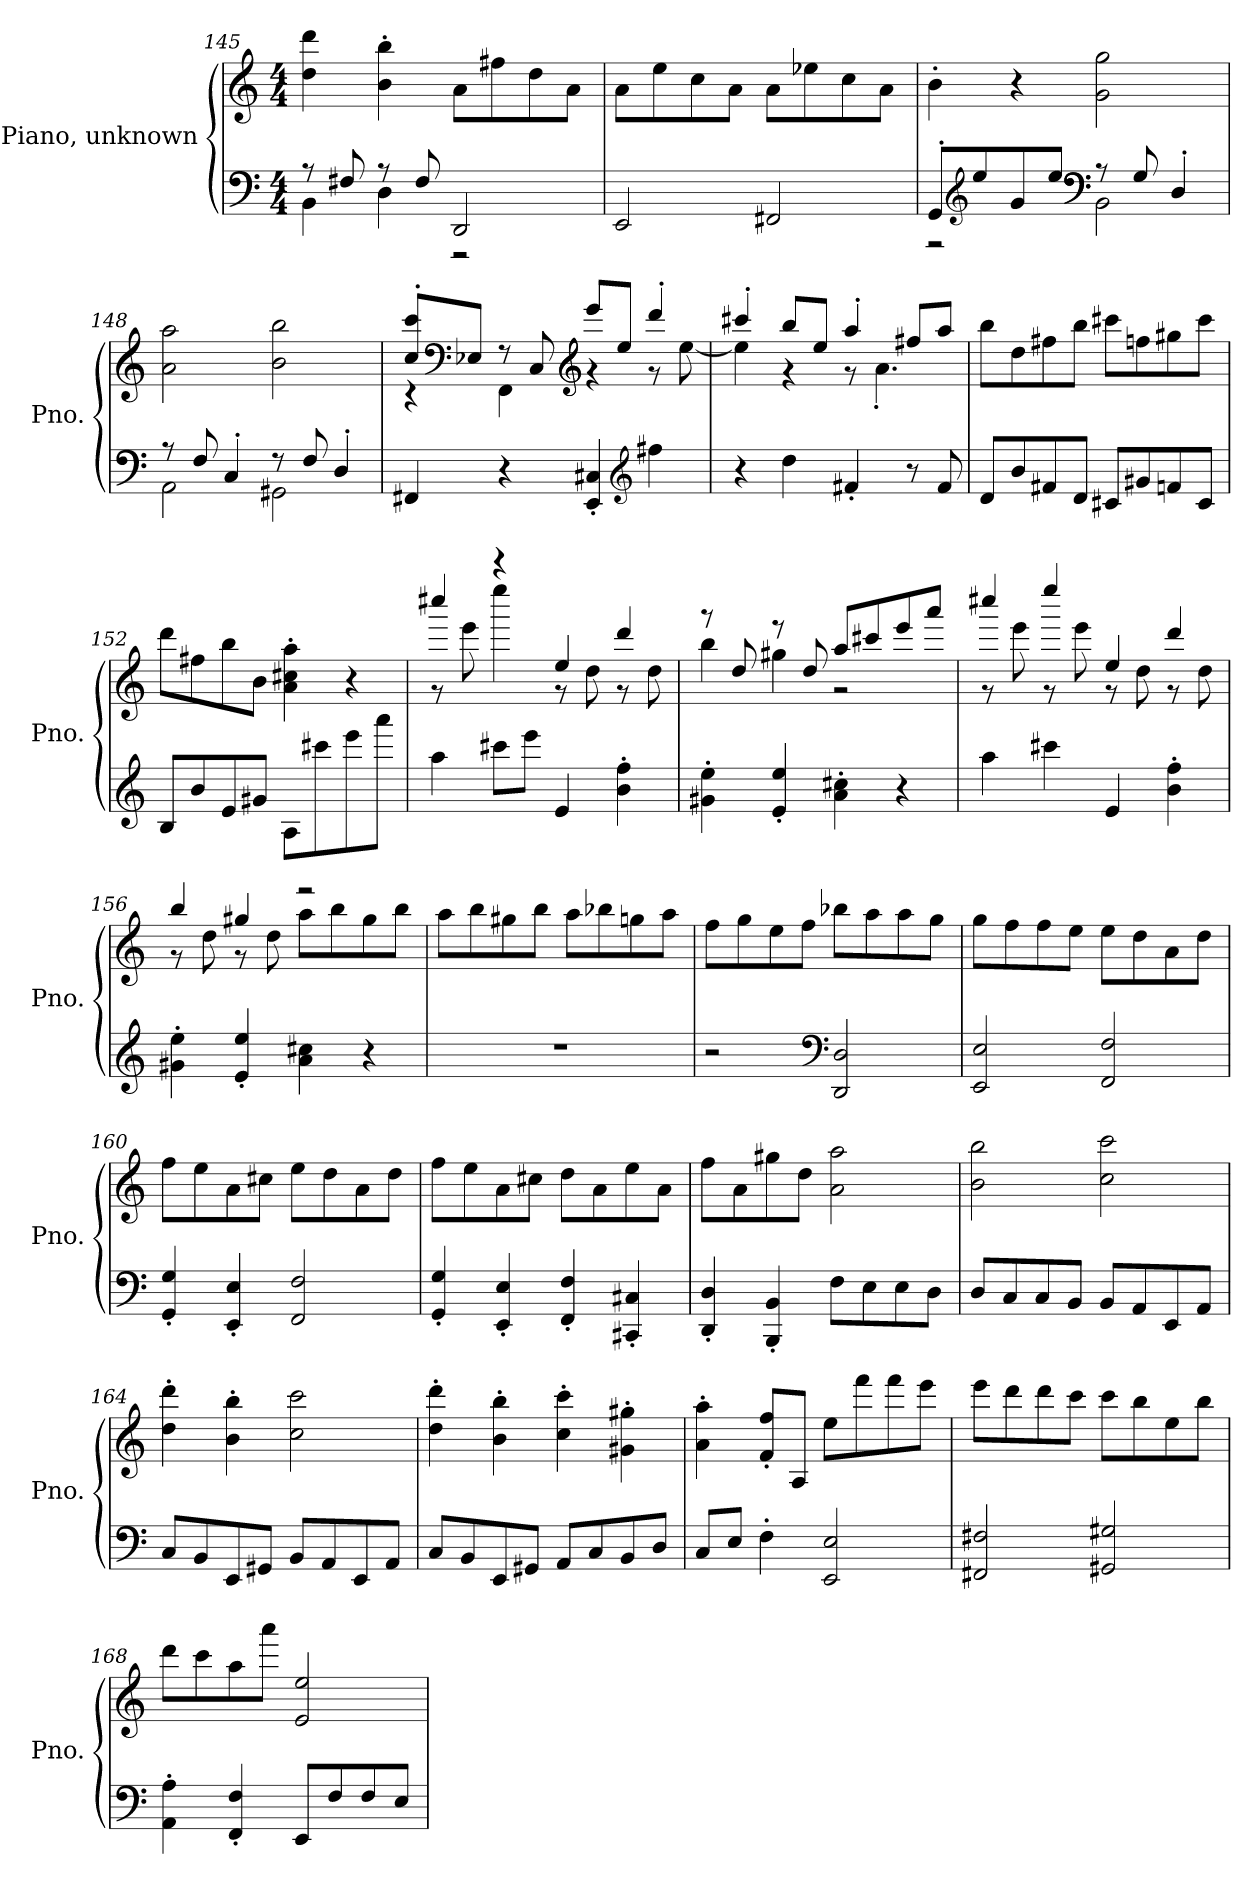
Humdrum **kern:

**kern	**kern
*part1	*part1
*staff2	*staff1
*I"Piano, unknown	*
*I'Pno.	*
!!LO:LB:g=z
*clefF4	*clefG2
*k[]	*k[]
*M4/4	*M4/4
=145	=145
*^	*
8r	4BB\	4dd\ 4ddd\
8F#X/	.	.
8r	4D\	4b\' 4bb\'
8F#/	.	.
2DD/	2r	8a\L
.	.	8ff#X\
.	.	8dd\
.	.	8a\J
*v	*v	*
=146	=146
2EE/	8a\L
.	8ee\
.	8cc\
.	8a\J
2FF#X/	8a\L
.	8ee-X\
.	8cc\
.	8a\J
=147	=147
*^	*
8GG'/L	2r	4b'\
*clefG2	*	*
8ee/	.	.
8g/	.	4r
8ee/J	.	.
*clefF4	*	*
8r	2BB\	2g\ 2gg\
8G/	.	.
4D'/	.	.
=148	=148	=148
8r	2AA\	2a\ 2aa\
8F/	.	.
4C'/	.	.
8r	2GG#X\	2b\ 2bb\
8F/	.	.
4D'/	.	.
*v	*v	*
!!LO:LB:g=z
=149	=149
*	*^
4FF#X/	8cc/' 8ccc/'L	4r
*	*clefF4	*
.	8E-X/J	.
4r	8r	4FF\
.	8C/	.
*	*clefG2	*
4EE/' 4C#X/'	8eee/L	4r
.	8ee/J	.
*clefG2	*	*
4ff#X\	4ddd'/	8r
.	.	[8ee\
=150	=150	=150
4r	4ccc#X'/	4ee\]
4dd\	8bb/L	4r
.	8ee/J	.
4f#X'/	4aa'/	8r
.	.	4.a'\
8r	8ff#X/L	.
8f#/	8aa/J	.
*	*v	*v
=151	=151
8d/L	8bb\L
8b/	8dd\
8f#X/	8ff#X\
8d/J	8bb\J
8c#X/L	8ccc#X\L
8g#X/	8ffn\
8fn/	8gg#X\
8c#/J	8ccc#\J
!!LO:LB:g=z
=152	=152
8B/L	8ddd\L
8b/	8ff#X\
8e/	8bb\
8g#X/J	8b\J
8A\L	4a\' 4cc#X\' 4aa\'
8ccc#X\	.
8eee\	4r
8aaa\J	.
=153	=153
*	*^
4aa\	4cccc#X/	8r
.	.	8eee\
8ccc#X\L	4r	4eeee\
8eee\J	.	.
4e/	4ee/	8r
.	.	8dd\
4b\' 4ff\'	4ddd/	8r
.	.	8dd\
=154	=154	=154
4g#X\' 4ee\'	8r	4bb\
.	8dd/	.
4e/' 4ee/'	8r	4gg#X\
.	8dd/	.
4a\' 4cc#X\'	8aa/L	2r
.	8ccc#X/	.
4r	8eee/	.
.	8aaa/J	.
=155	=155	=155
4aa\	4cccc#X/	8r
.	.	8eee\
4ccc#X\	4eeee/	8r
.	.	8eee\
4e/	4ee/	8r
.	.	8dd\
4b\' 4ff\'	4ddd/	8r
.	.	8dd\
!!LO:LB:g=z	!!
=156	=156	=156
4g#X\' 4ee\'	4bb/	8r
.	.	8dd\
4e/' 4ee/'	4gg#X/	8r
.	.	8dd\
4a\ 4cc#X\	2r	8aa\L
.	.	8bb\
4r	.	8gg#\
.	.	8bb\J
*	*v	*v
=157	=157
1r	8aa\L
.	8bb\
.	8gg#X\
.	8bb\J
.	8aa\L
.	8bb-X\
.	8ggn\
.	8aa\J
=158	=158
2r	8ff\L
.	8gg\
.	8ee\
.	8ff\J
*clefF4	*
2DD/ 2D/	8bb-X\L
.	8aa\
.	8aa\
.	8gg\J
=159	=159
2EE/ 2E/	8gg\L
.	8ff\
.	8ff\
.	8ee\J
2FF/ 2F/	8ee\L
.	8dd\
.	8a\
.	8dd\J
!!LO:PB:g=z
=160	=160
4GG/' 4G/'	8ff\L
.	8ee\
4EE/' 4E/'	8a\
.	8cc#X\J
2FF/ 2F/	8ee\L
.	8dd\
.	8a\
.	8dd\J
=161	=161
4GG/' 4G/'	8ff\L
.	8ee\
4EE/' 4E/'	8a\
.	8cc#X\J
4FF/' 4F/'	8dd\L
.	8a\
4CC#X/' 4C#X/'	8ee\
.	8a\J
=162	=162
4DD/' 4D/'	8ff\L
.	8a\
4BBB/' 4BB/'	8gg#X\
.	8dd\J
8F\L	2a\ 2aa\
8E\	.
8E\	.
8D\J	.
=163	=163
8D/L	2b\ 2bb\
8C/	.
8C/	.
8BB/J	.
8BB/L	2cc\ 2ccc\
8AA/	.
8EE/	.
8AA/J	.
=164	=164
8C/L	4dd\' 4ddd\'
8BB/	.
8EE/	4b\' 4bb\'
8GG#X/J	.
8BB/L	2cc\ 2ccc\
8AA/	.
8EE/	.
8AA/J	.
!!LO:LB:g=z
=165	=165
8C/L	4dd\' 4ddd\'
8BB/	.
8EE/	4b\' 4bb\'
8GG#X/J	.
8AA/L	4cc\' 4ccc\'
8C/	.
8BB/	4g#X\' 4gg#X\'
8D/J	.
=166	=166
8C/L	4a\' 4aa\'
8E/J	.
4F'\	8f/' 8ff/'L
.	8A/J
2EE/ 2E/	8ee\L
.	8fff\
.	8fff\
.	8eee\J
=167	=167
2FF#X/ 2F#X/	8eee\L
.	8ddd\
.	8ddd\
.	8ccc\J
2GG#X/ 2G#X/	8ccc\L
.	8bb\
.	8ee\
.	8bb\J
=168	=168
4AA\' 4A\'	8ddd\L
.	8ccc\
4FF/' 4F/'	8aa\
.	8aaa\J
8EE/L	2e/ 2ee/
8F/	.
8F/	.
8E/J	.
=	=
*-	*-
